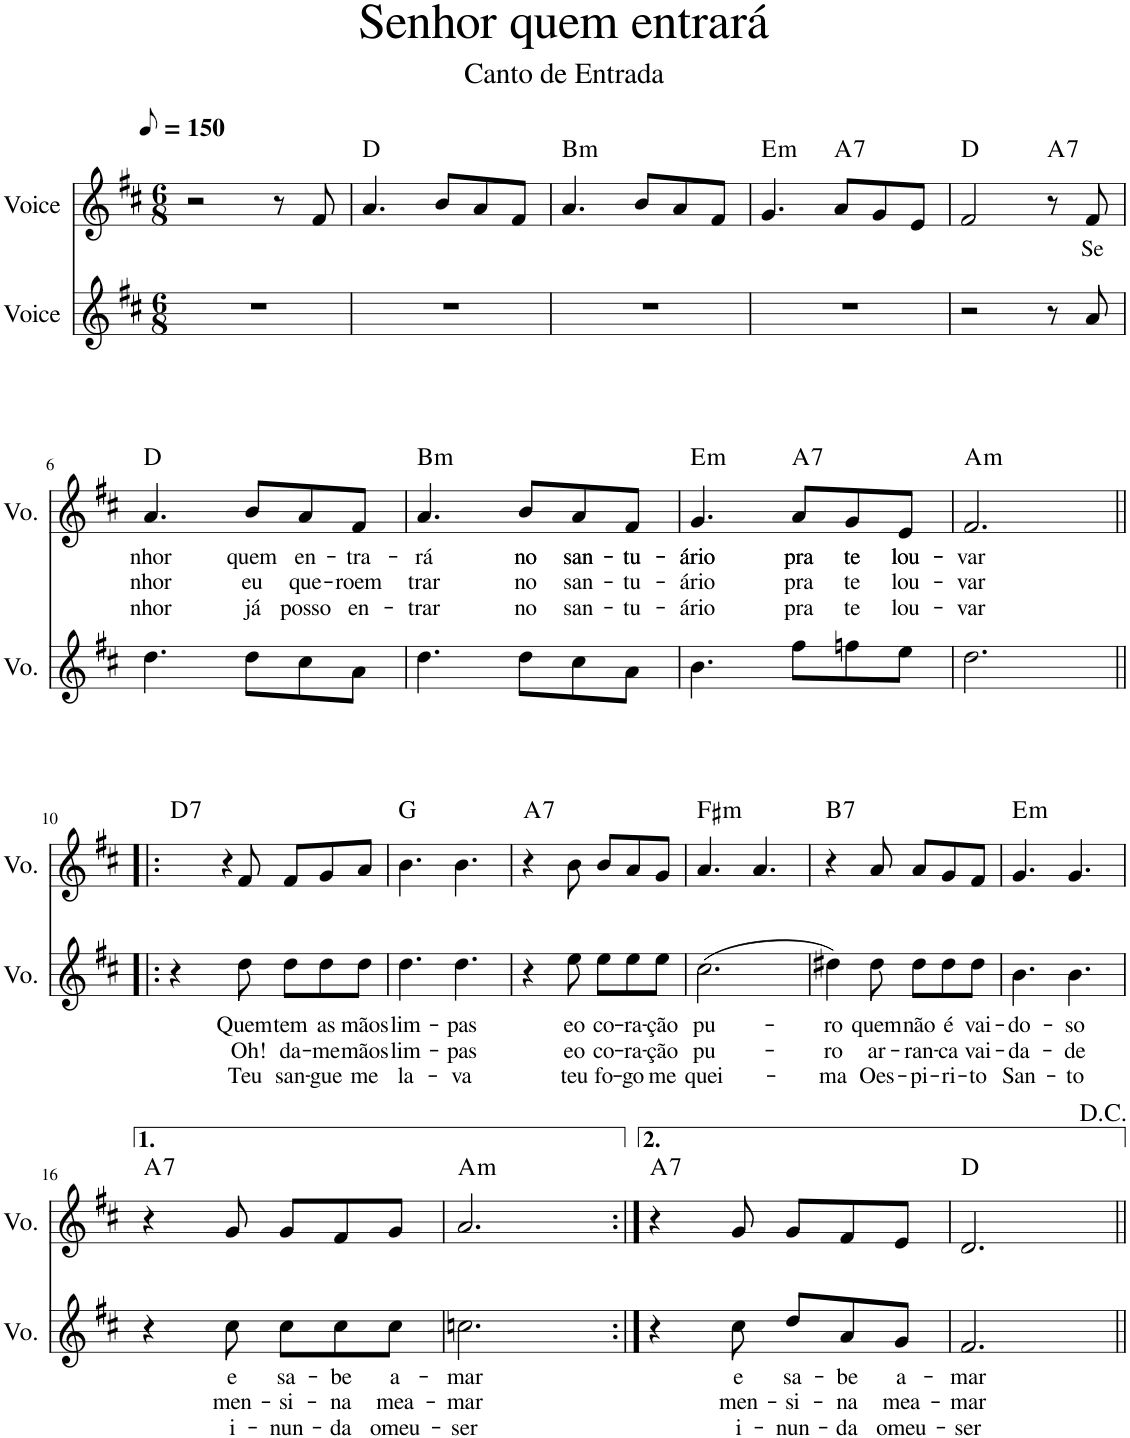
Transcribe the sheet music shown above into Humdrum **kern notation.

**kern	**text	**text	**text	**kern	**text	**text	**text	**harte
*part2	*part2	*part2	*part2	*part1	*part1	*part1	*part1	*part1
*staff2	*staff2	*staff2	*staff2	*staff1	*staff1	*staff1	*staff1	*
*I"Voice	*	*	*	*I"Voice	*	*	*	*
*I'Vo.	*	*	*	*I'Vo.	*	*	*	*
*clefG2	*	*	*	*clefG2	*	*	*	*
*k[f#c#]	*	*	*	*k[f#c#]	*	*	*	*
*M6/8	*	*	*	*M6/8	*	*	*	*
=1	=1	=1	=1	=1	=1	=1	=1	=1
2.r	.	.	.	2r	.	.	.	.
.	.	.	.	8r	.	.	.	.
.	.	.	.	8f#/	.	.	.	.
=2	=2	=2	=2	=2	=2	=2	=2	=2
*	*	*	*	*MM75	*	*	*	*
2.r	.	.	.	4.a/	.	.	.	D:maj
.	.	.	.	8b/L	.	.	.	.
.	.	.	.	8a/	.	.	.	.
.	.	.	.	8f#/J	.	.	.	.
=3	=3	=3	=3	=3	=3	=3	=3	=3
!	!	!	!	!	!	!	!	!LO:H:kt=m
2.r	.	.	.	4.a/	.	.	.	B:min
.	.	.	.	8b/L	.	.	.	.
.	.	.	.	8a/	.	.	.	.
.	.	.	.	8f#/J	.	.	.	.
=4	=4	=4	=4	=4	=4	=4	=4	=4
!	!	!	!	!	!	!	!	!LO:H:kt=m
2.r	.	.	.	4.g/	.	.	.	E:min
!	!	!	!	!	!	!	!	!LO:H:kt=7
.	.	.	.	8a/L	.	.	.	A:7
.	.	.	.	8g/	.	.	.	.
.	.	.	.	8e/J	.	.	.	.
=5	=5	=5	=5	=5	=5	=5	=5	=5
2r	.	.	.	2f#/	.	.	.	D:maj
!	!	!	!	!	!	!	!	!LO:H:kt=7
8r	.	.	.	8r	.	.	.	A:7
!	!	!	!	!	!LO:LY:b	!	!	!
8a/	.	.	.	8f#/	Se	.	.	.
!!LO:LB:g=z
=6	=6	=6	=6	=6	=6	=6	=6	=6
!	!	!	!	!	!LO:LY:b	!LO:LY:b	!LO:LY:b	!
4.dd\	.	.	.	4.a/	nhor	nhor	nhor	D:maj
!	!	!	!	!	!LO:LY:b	!LO:LY:b	!LO:LY:b	!
8dd\L	.	.	.	8b/L	quem	eu	já	.
!	!	!	!	!	!LO:LY:b	!LO:LY:b	!LO:LY:b	!
8cc#\	.	.	.	8a/	en-	que-	posso	.
!	!	!	!	!	!LO:LY:b	!LO:LY:b	!LO:LY:b	!
8a\J	.	.	.	8f#/J	-tra-	-roem	en-	.
=7	=7	=7	=7	=7	=7	=7	=7	=7
!	!	!	!	!	!LO:LY:b	!LO:LY:b	!LO:LY:b	!LO:H:kt=m
4.dd\	.	.	.	4.a/	-rá	trar	-trar	B:min
!	!	!	!	!	!LO:LY:b	!LO:LY:b	!LO:LY:b	!
8dd\L	.	.	.	8b/L	no	no	no	.
!	!	!	!	!	!LO:LY:b	!LO:LY:b	!LO:LY:b	!
8cc#\	.	.	.	8a/	san-	san-	san-	.
!	!	!	!	!	!LO:LY:b	!LO:LY:b	!LO:LY:b	!
8a\J	.	.	.	8f#/J	-tu-	-tu-	-tu-	.
=8	=8	=8	=8	=8	=8	=8	=8	=8
!	!	!	!	!	!LO:LY:b	!LO:LY:b	!LO:LY:b	!LO:H:kt=m
4.b\	.	.	.	4.g/	-ário	-ário	-ário	E:min
!	!	!	!	!	!LO:LY:b	!LO:LY:b	!LO:LY:b	!LO:H:kt=7
8ff#\L	.	.	.	8a/L	pra	pra	pra	A:7
!	!	!	!	!	!LO:LY:b	!LO:LY:b	!LO:LY:b	!
8ffn\	.	.	.	8g/	te	te	te	.
!	!	!	!	!	!LO:LY:b	!LO:LY:b	!LO:LY:b	!
8ee\J	.	.	.	8e/J	lou-	lou-	lou-	.
=9	=9	=9	=9	=9	=9	=9	=9	=9
!	!	!	!	!	!LO:LY:b	!LO:LY:b	!LO:LY:b	!LO:H:kt=m
2.dd\	.	.	.	2.f#/	var	-var	-var	A:min
!!LO:LB:g=z
=10!|:	=10!|:	=10!|:	=10!|:	=10!|:	=10!|:	=10!|:	=10!|:	=10!|:
!	!	!	!	!	!	!	!	!LO:H:kt=7
4r	.	.	.	4r	.	.	.	D:7
!	!LO:LY:b	!LO:LY:b	!LO:LY:b	!	!	!	!	!
8dd\	Quem	Oh!	Teu	8f#/	.	.	.	.
!	!LO:LY:b	!LO:LY:b	!LO:LY:b	!	!	!	!	!
8dd\L	tem	da-	san-	8f#/L	.	.	.	.
!	!LO:LY:b	!LO:LY:b	!LO:LY:b	!	!	!	!	!
8dd\	as	-me	-gue	8g/	.	.	.	.
!	!LO:LY:b	!LO:LY:b	!LO:LY:b	!	!	!	!	!
8dd\J	mãos	mãos	me	8a/J	.	.	.	.
=11	=11	=11	=11	=11	=11	=11	=11	=11
!	!LO:LY:b	!LO:LY:b	!LO:LY:b	!	!	!	!	!
4.dd\	lim-	lim-	la-	4.b\	.	.	.	G:maj
!	!LO:LY:b	!LO:LY:b	!LO:LY:b	!	!	!	!	!
4.dd\	-pas	-pas	-va	4.b\	.	.	.	.
=12	=12	=12	=12	=12	=12	=12	=12	=12
!	!	!	!	!	!	!	!	!LO:H:kt=7
4r	.	.	.	4r	.	.	.	A:7
!	!LO:LY:b	!LO:LY:b	!LO:LY:b	!	!	!	!	!
8ee\	eo	eo	teu	8b\	.	.	.	.
!	!LO:LY:b	!LO:LY:b	!LO:LY:b	!	!	!	!	!
8ee\L	co-	co-	fo-	8b/L	.	.	.	.
!	!LO:LY:b	!LO:LY:b	!LO:LY:b	!	!	!	!	!
8ee\	-ra-	-ra-	-go	8a/	.	.	.	.
!	!LO:LY:b	!LO:LY:b	!LO:LY:b	!	!	!	!	!
8ee\J	-ção	-ção	me	8g/J	.	.	.	.
=13	=13	=13	=13	=13	=13	=13	=13	=13
!	!LO:LY:b	!LO:LY:b	!LO:LY:b	!	!	!	!	!LO:H:kt=m
(2.cc#\	pu-	pu-	quei-	4.a/	.	.	.	F#:min
.	.	.	.	4.a/	.	.	.	.
=14	=14	=14	=14	=14	=14	=14	=14	=14
!	!LO:LY:b	!LO:LY:b	!LO:LY:b	!	!	!	!	!LO:H:kt=7
4dd#X\)	-ro	-ro	-ma	4r	.	.	.	B:7
!	!LO:LY:b	!LO:LY:b	!LO:LY:b	!	!	!	!	!
8dd#\	quem	ar-	Oes-	8a/	.	.	.	.
!	!LO:LY:b	!LO:LY:b	!LO:LY:b	!	!	!	!	!
8dd#\L	não	-ran-	-pi-	8a/L	.	.	.	.
!	!LO:LY:b	!LO:LY:b	!LO:LY:b	!	!	!	!	!
8dd#\	é	-ca	-ri-	8g/	.	.	.	.
!	!LO:LY:b	!LO:LY:b	!LO:LY:b	!	!	!	!	!
8dd#\J	vai-	vai-	-to	8f#/J	.	.	.	.
=15	=15	=15	=15	=15	=15	=15	=15	=15
!	!LO:LY:b	!LO:LY:b	!LO:LY:b	!	!	!	!	!LO:H:kt=m
4.b\	-do-	-da-	San-	4.g/	.	.	.	E:min
!	!LO:LY:b	!LO:LY:b	!LO:LY:b	!	!	!	!	!
4.b\	-so	-de	-to	4.g/	.	.	.	.
!!LO:LB:g=z
=16	=16	=16	=16	=16	=16	=16	=16	=16
!	!	!	!	!	!	!	!	!LO:H:kt=7
4r	.	.	.	4r	.	.	.	A:7
!	!LO:LY:b	!LO:LY:b	!LO:LY:b	!	!	!	!	!
8cc#\	e	men-	i-	8g/	.	.	.	.
!	!LO:LY:b	!LO:LY:b	!LO:LY:b	!	!	!	!	!
8cc#\L	sa-	-si-	-nun-	8g/L	.	.	.	.
!	!LO:LY:b	!LO:LY:b	!LO:LY:b	!	!	!	!	!
8cc#\	-be	-na	-da	8f#/	.	.	.	.
!	!LO:LY:b	!LO:LY:b	!LO:LY:b	!	!	!	!	!
8cc#\J	a-	mea-	omeu-	8g/J	.	.	.	.
=17	=17	=17	=17	=17	=17	=17	=17	=17
!	!LO:LY:b	!LO:LY:b	!LO:LY:b	!	!	!	!	!LO:H:kt=m
2.ccn\	-mar	-mar	-ser	2.a/	.	.	.	A:min
=18:|!	=18:|!	=18:|!	=18:|!	=18:|!	=18:|!	=18:|!	=18:|!	=18:|!
!	!	!	!	!	!	!	!	!LO:H:kt=7
4r	.	.	.	4r	.	.	.	A:7
!	!LO:LY:b	!LO:LY:b	!LO:LY:b	!	!	!	!	!
8cc#\	e	men-	i-	8g/	.	.	.	.
!	!LO:LY:b	!LO:LY:b	!LO:LY:b	!	!	!	!	!
8dd/L	sa-	-si-	-nun-	8g/L	.	.	.	.
!	!LO:LY:b	!LO:LY:b	!LO:LY:b	!	!	!	!	!
8a/	-be	-na	-da	8f#/	.	.	.	.
!	!LO:LY:b	!LO:LY:b	!LO:LY:b	!	!	!	!	!
8g/J	a-	mea-	omeu-	8e/J	.	.	.	.
=19	=19	=19	=19	=19	=19	=19	=19	=19
!	!LO:LY:b	!LO:LY:b	!LO:LY:b	!	!	!	!	!
2.f#/	-mar	-mar	-ser	2.d/	.	.	.	D:maj
=||	=||	=||	=||	=||	=||	=||	=||	=||
*-	*-	*-	*-	*-	*-	*-	*-	*-
